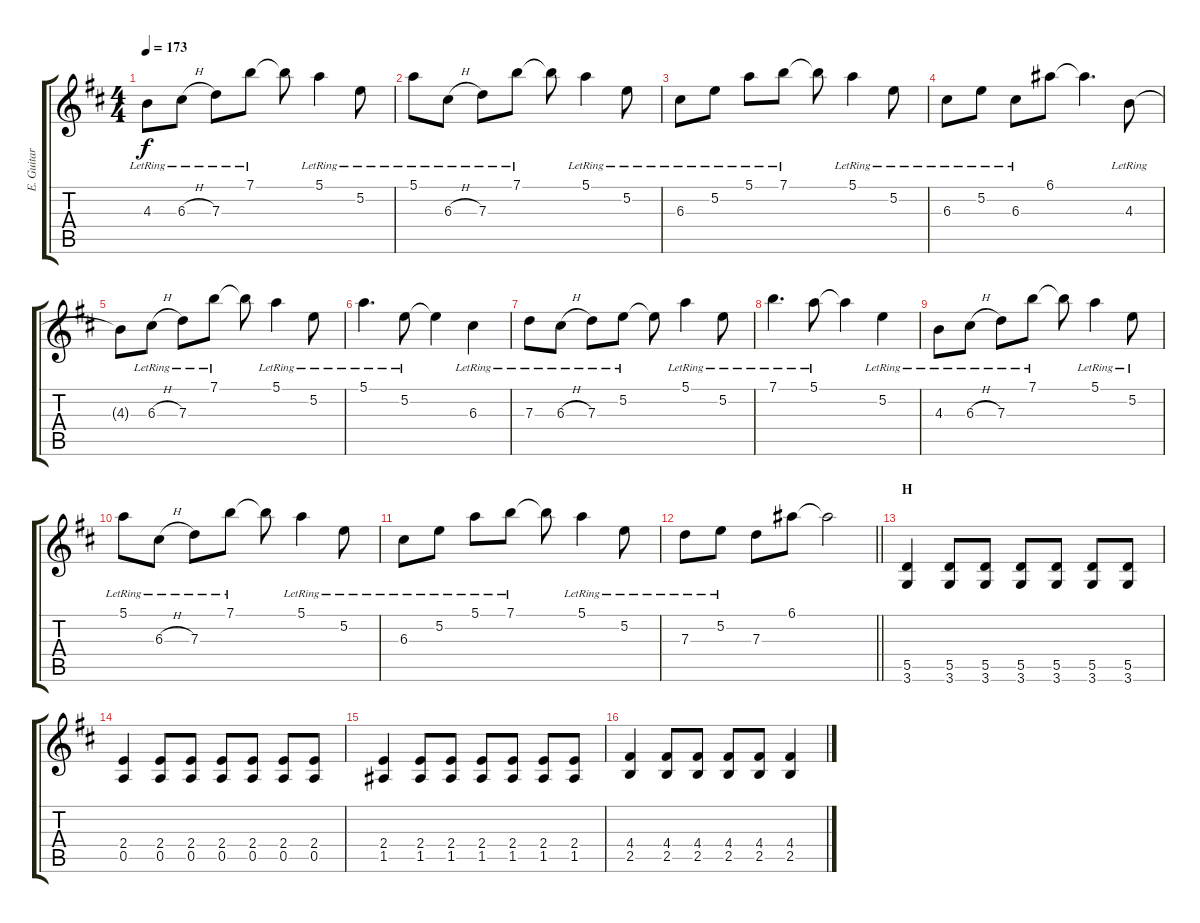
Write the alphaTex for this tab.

\track ("E. Guitar II" "E. Guitar ") {instrument overdrivenguitar}
\staff {score tabs}
\tuning (E4 B3 G3 D3 A2 E2) {hide}
\ts (4 4)
\tempo 173
\clef g2
\ks d
4.3{lr}.8{dy f} 6.3{h lr}.8 7.3{lr}.8 7.1{lr}.8 7.1{t}.8 5.1{lr}.4 5.2{lr}.8 |
5.1{lr}.8 6.3{h lr}.8 7.3{lr}.8 7.1{lr}.8 7.1{t}.8 5.1{lr}.4 5.2{lr}.8 |
6.3{lr}.8 5.2{lr}.8 5.1{lr}.8 7.1{lr}.8 7.1{t}.8 5.1{lr}.4 5.2{lr}.8 |
6.3{lr}.8 5.2{lr}.8 6.3{lr}.8 6.1.8 6.1{t}.4{d} 4.3{lr}.8 |
4.3{t}.8 6.3{h lr}.8 7.3{lr}.8 7.1{lr}.8 7.1{t}.8 5.1{lr}.4 5.2{lr}.8 |
5.1{lr}.4{d} 5.2{lr}.8 5.2{t}.4 6.3{lr}.4 |
7.3{lr}.8 6.3{h lr}.8 7.3{lr}.8 5.2{lr}.8 5.2{t}.8 5.1{lr}.4 5.2{lr}.8 |
7.1{lr}.4{d} 5.1{lr}.8 5.1{t}.4 5.2{lr}.4 |
4.3{lr}.8 6.3{h lr}.8 7.3{lr}.8 7.1{lr}.8 7.1{t}.8 5.1{lr}.4 5.2{lr}.8 |
5.1{lr}.8 6.3{h lr}.8 7.3{lr}.8 7.1{lr}.8 7.1{t}.8 5.1{lr}.4 5.2{lr}.8 |
6.3{lr}.8 5.2{lr}.8 5.1{lr}.8 7.1{lr}.8 7.1{t}.8 5.1{lr}.4 5.2{lr}.8 |
\barLineRight lightlight
7.3{lr}.8 5.2{lr}.8 7.3.8 6.1.8 6.1{t}.2 |
\section ("" "H")
(5.5 3.6).4 (5.5 3.6).8 (5.5 3.6).8 (5.5 3.6).8 (5.5 3.6).8 (5.5 3.6).8 (5.5 3.6).8 |
(2.4 0.5).4 (2.4 0.5).8 (2.4 0.5).8 (2.4 0.5).8 (2.4 0.5).8 (2.4 0.5).8 (2.4 0.5).8 |
(2.4 1.5).4 (2.4 1.5).8 (2.4 1.5).8 (2.4 1.5).8 (2.4 1.5).8 (2.4 1.5).8 (2.4 1.5).8 |
(4.4 2.5).4 (4.4 2.5).8 (4.4 2.5).8 (4.4 2.5).8 (4.4 2.5).8 (4.4 2.5).4
